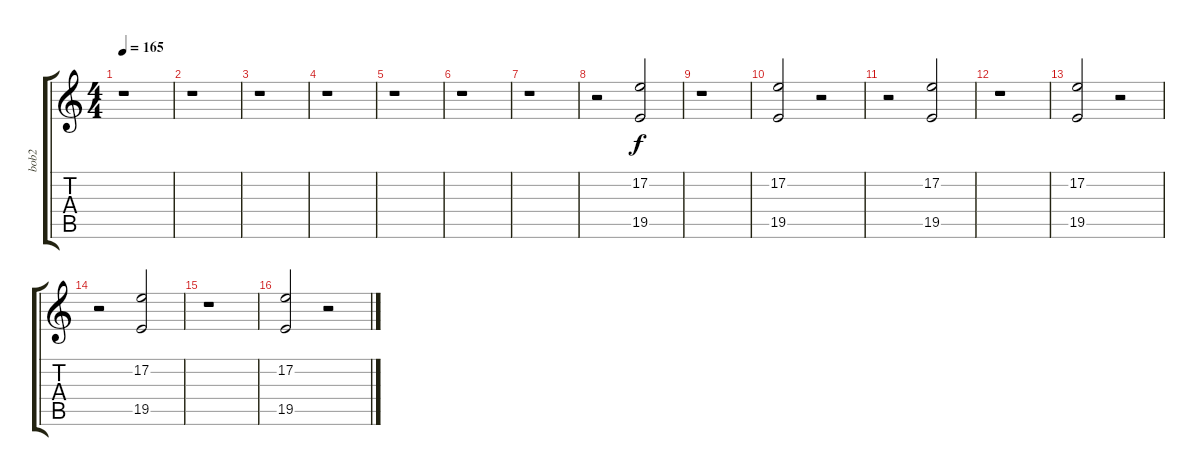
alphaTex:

\track ("bob2" "bob2") {instrument lead2sawtooth}
\staff {score tabs}
\tuning (E4 B3 G3 D3 A2 E2) {hide}
\ts (4 4)
\tempo 165
\clef g2
\ks c
r.1{dy mp} |
r.1 |
r.1 |
r.1 |
r.1 |
r.1 |
r.1 |
r.2 (17.2 19.5).2{dy f volume 10 instrument lead2sawtooth} |
r.1 |
(17.2 19.5).2 r.2 |
r.2 (17.2 19.5).2 |
r.1 |
(17.2 19.5).2 r.2 |
r.2 (17.2 19.5).2 |
r.1 |
(17.2 19.5).2 r.2
